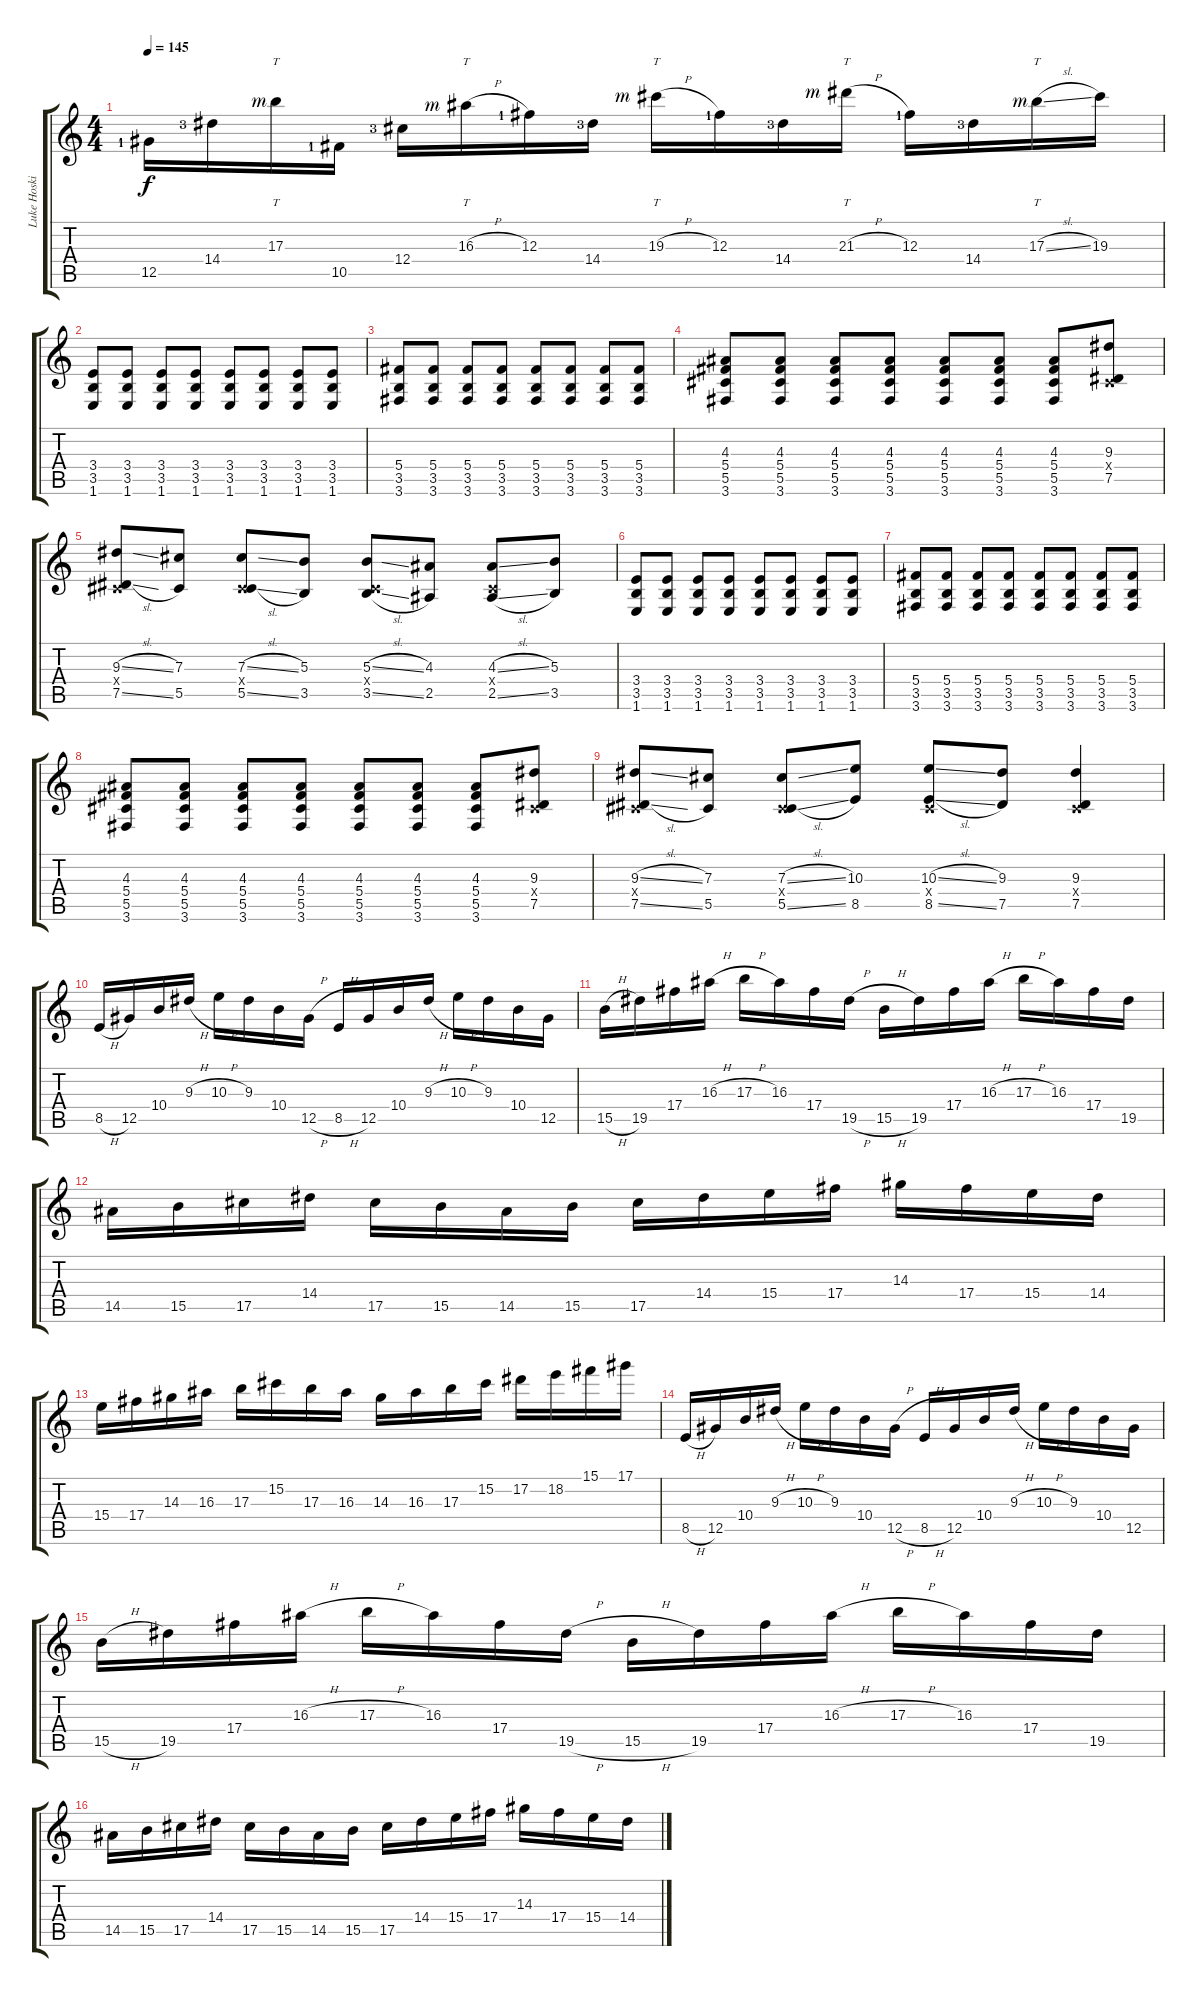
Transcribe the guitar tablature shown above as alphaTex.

\track ("Luke Hoskin" "Luke Hoski") {instrument overdrivenguitar}
\staff {score tabs}
\tuning (Eb4 Bb3 Gb3 Db3 Ab2 Eb2) {hide}
\ts (4 4)
\tempo 145
\clef g2
\ks c
12.5{lf 2}.16{dy f} 14.4{lf 4}.16 17.3{rf 3}.16{tt} 10.5{lf 2}.16 12.4{lf 4}.16 16.3{h rf 3}.16{tt} 12.3{lf 2}.16 14.4{lf 4}.16 19.3{h rf 3}.16{tt} 12.3{lf 2}.16 14.4{lf 4}.16 21.3{h rf 3}.16{tt} 12.3{lf 2}.16 14.4{lf 4}.16 17.3{sl rf 3}.16{tt} 19.3.16 |
(3.4 3.5 1.6).8 (3.4 3.5 1.6).8 (3.4 3.5 1.6).8 (3.4 3.5 1.6).8 (3.4 3.5 1.6).8 (3.4 3.5 1.6).8 (3.4 3.5 1.6).8 (3.4 3.5 1.6).8 |
(5.4 3.5 3.6).8 (5.4 3.5 3.6).8 (5.4 3.5 3.6).8 (5.4 3.5 3.6).8 (5.4 3.5 3.6).8 (5.4 3.5 3.6).8 (5.4 3.5 3.6).8 (5.4 3.5 3.6).8 |
(4.3 5.4 5.5 3.6).8 (4.3 5.4 5.5 3.6).8 (4.3 5.4 5.5 3.6).8 (4.3 5.4 5.5 3.6).8 (4.3 5.4 5.5 3.6).8 (4.3 5.4 5.5 3.6).8 (4.3 5.4 5.5 3.6).8 (9.3 0.4{x} 7.5).8 |
(9.3{sl} 0.4{x} 7.5{sl}).8 (7.3 5.5).8 (7.3{sl} 0.4{x} 5.5{sl}).8 (5.3 3.5).8 (5.3{sl} 0.4{x} 3.5{sl}).8 (4.3 2.5).8 (4.3{sl} 0.4{x} 2.5{sl}).8 (5.3 3.5).8 |
(3.4 3.5 1.6).8 (3.4 3.5 1.6).8 (3.4 3.5 1.6).8 (3.4 3.5 1.6).8 (3.4 3.5 1.6).8 (3.4 3.5 1.6).8 (3.4 3.5 1.6).8 (3.4 3.5 1.6).8 |
(5.4 3.5 3.6).8 (5.4 3.5 3.6).8 (5.4 3.5 3.6).8 (5.4 3.5 3.6).8 (5.4 3.5 3.6).8 (5.4 3.5 3.6).8 (5.4 3.5 3.6).8 (5.4 3.5 3.6).8 |
(4.3 5.4 5.5 3.6).8 (4.3 5.4 5.5 3.6).8 (4.3 5.4 5.5 3.6).8 (4.3 5.4 5.5 3.6).8 (4.3 5.4 5.5 3.6).8 (4.3 5.4 5.5 3.6).8 (4.3 5.4 5.5 3.6).8 (9.3 0.4{x} 7.5).8 |
(9.3{sl} 0.4{x} 7.5{sl}).8 (7.3 5.5).8 (7.3{sl} 0.4{x} 5.5{sl}).8 (10.3 8.5).8 (10.3{sl} 0.4{x} 8.5{sl}).8 (9.3 7.5).8 (9.3 0.4{x} 7.5).4 |
8.5{h}.16 12.5.16 10.4.16 9.3{h}.16 10.3{h}.16 9.3.16 10.4.16 12.5{h}.16 8.5{h}.16 12.5.16 10.4.16 9.3{h}.16 10.3{h}.16 9.3.16 10.4.16 12.5.16 |
15.5{h}.16 19.5.16 17.4.16 16.3{h}.16 17.3{h}.16 16.3.16 17.4.16 19.5{h}.16 15.5{h}.16 19.5.16 17.4.16 16.3{h}.16 17.3{h}.16 16.3.16 17.4.16 19.5.16 |
14.5.16 15.5.16 17.5.16 14.4.16 17.5.16 15.5.16 14.5.16 15.5.16 17.5.16 14.4.16 15.4.16 17.4.16 14.3.16 17.4.16 15.4.16 14.4.16 |
15.4.16 17.4.16 14.3.16 16.3.16 17.3.16 15.2.16 17.3.16 16.3.16 14.3.16 16.3.16 17.3.16 15.2.16 17.2.16 18.2.16 15.1.16 17.1.16 |
8.5{h}.16 12.5.16 10.4.16 9.3{h}.16 10.3{h}.16 9.3.16 10.4.16 12.5{h}.16 8.5{h}.16 12.5.16 10.4.16 9.3{h}.16 10.3{h}.16 9.3.16 10.4.16 12.5.16 |
15.5{h}.16 19.5.16 17.4.16 16.3{h}.16 17.3{h}.16 16.3.16 17.4.16 19.5{h}.16 15.5{h}.16 19.5.16 17.4.16 16.3{h}.16 17.3{h}.16 16.3.16 17.4.16 19.5.16 |
14.5.16 15.5.16 17.5.16 14.4.16 17.5.16 15.5.16 14.5.16 15.5.16 17.5.16 14.4.16 15.4.16 17.4.16 14.3.16 17.4.16 15.4.16 14.4.16
